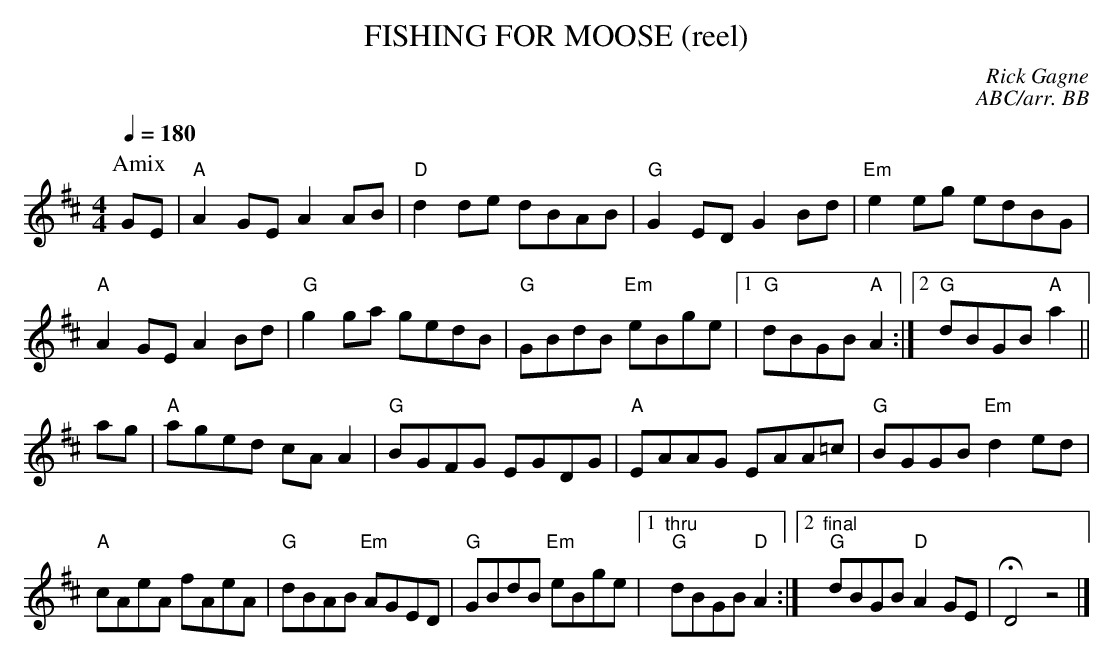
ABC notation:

X:1
T: FISHING FOR MOOSE (reel)
C: Rick Gagne
C:ABC/arr. BB
M: 4/4
Q:1/4=180
K: D
P: Amix
GE | "A"A2GE A2AB | "D"d2de dBAB | "G"G2ED G2Bd | "Em"e2eg edBG |
"A"A2GE A2Bd | "G"g2ga gedB | "G"GBdB "Em"eBge |1 "G"dBGB "A"A2 :|\
[2 "G"dBGB "A"a2 ||
ag | "A"aged cAA2 | "G"BGFG EGDG | "A"EAAG EAA=c | "G"BGGB "Em"d2ed |
"A"cAeA fAeA | "G"dBAB "Em"AGED | "G"GBdB "Em"eBge |1 "thru""G"dBGB "D"A2 :|\
[2 "final""G"dBGB "D"A2GE |HD4z4|]
